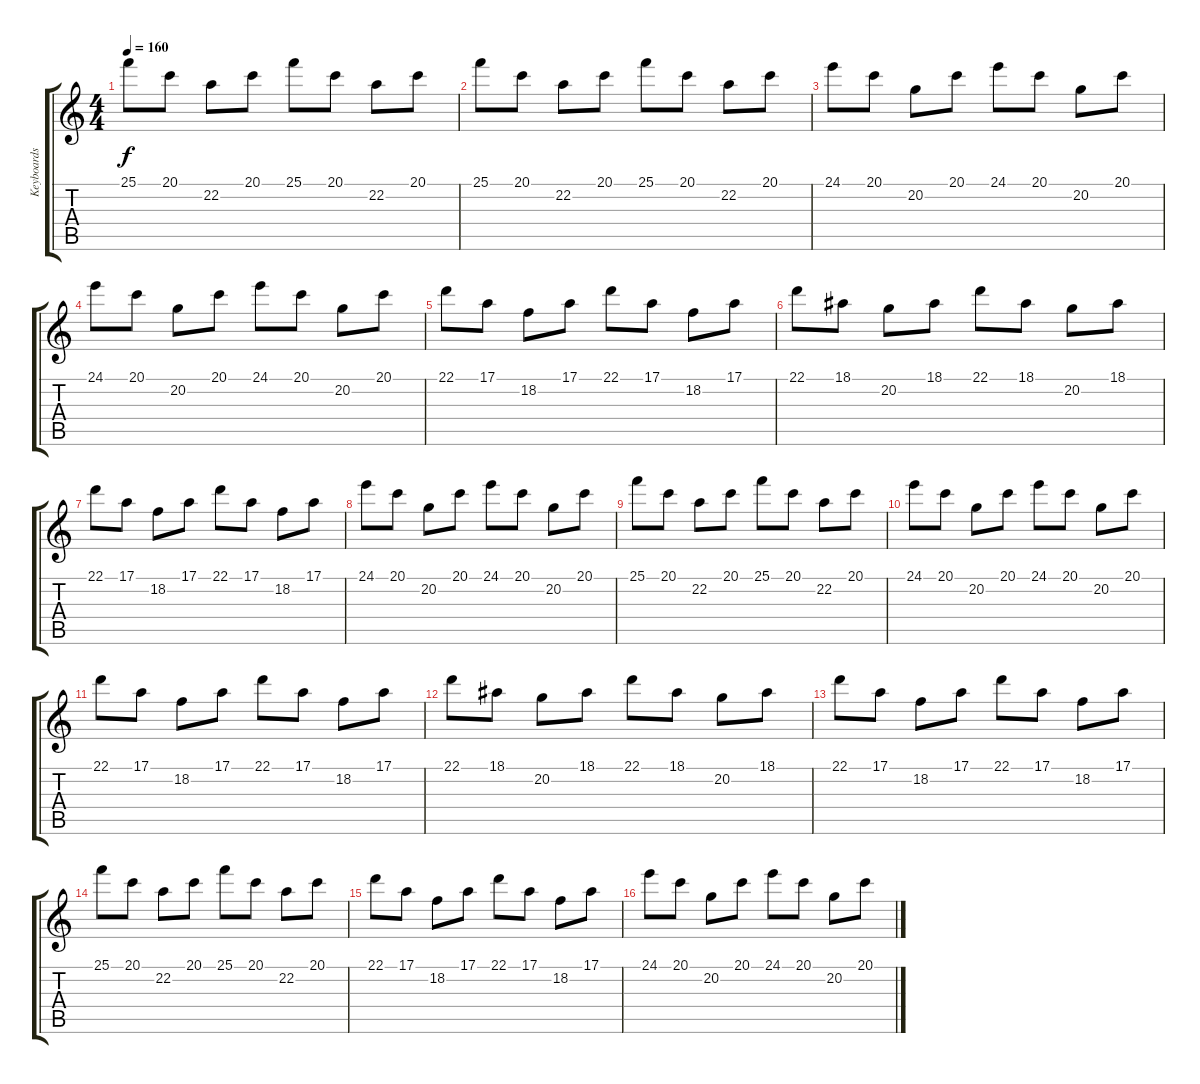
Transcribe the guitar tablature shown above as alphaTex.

\track ("Keyboards 2" "Keyboards ") {instrument stringensemble1}
\staff {score tabs}
\tuning (E4 B3 G3 D3 A2 E2) {hide}
\ts (4 4)
\tempo 160
\clef g2
\ks c
25.1.8{dy f volume 10 instrument celesta} 20.1.8 22.2.8 20.1.8 25.1.8 20.1.8 22.2.8 20.1.8 |
25.1.8 20.1.8 22.2.8 20.1.8 25.1.8 20.1.8 22.2.8 20.1.8 |
24.1.8 20.1.8 20.2.8 20.1.8 24.1.8 20.1.8 20.2.8 20.1.8 |
24.1.8 20.1.8 20.2.8 20.1.8 24.1.8 20.1.8 20.2.8 20.1.8 |
22.1.8 17.1.8 18.2.8 17.1.8 22.1.8 17.1.8 18.2.8 17.1.8 |
22.1.8 18.1.8 20.2.8 18.1.8 22.1.8 18.1.8 20.2.8 18.1.8 |
22.1.8 17.1.8 18.2.8 17.1.8 22.1.8 17.1.8 18.2.8 17.1.8 |
24.1.8 20.1.8 20.2.8 20.1.8 24.1.8 20.1.8 20.2.8 20.1.8 |
25.1.8{volume 10 instrument celesta} 20.1.8 22.2.8 20.1.8 25.1.8 20.1.8 22.2.8 20.1.8 |
24.1.8 20.1.8 20.2.8 20.1.8 24.1.8 20.1.8 20.2.8 20.1.8 |
22.1.8 17.1.8 18.2.8 17.1.8 22.1.8 17.1.8 18.2.8 17.1.8 |
22.1.8 18.1.8 20.2.8 18.1.8 22.1.8 18.1.8 20.2.8 18.1.8 |
22.1.8 17.1.8 18.2.8 17.1.8 22.1.8 17.1.8 18.2.8 17.1.8 |
25.1.8 20.1.8 22.2.8 20.1.8 25.1.8 20.1.8 22.2.8 20.1.8 |
22.1.8 17.1.8 18.2.8 17.1.8 22.1.8 17.1.8 18.2.8 17.1.8 |
24.1.8 20.1.8 20.2.8 20.1.8 24.1.8 20.1.8 20.2.8 20.1.8
